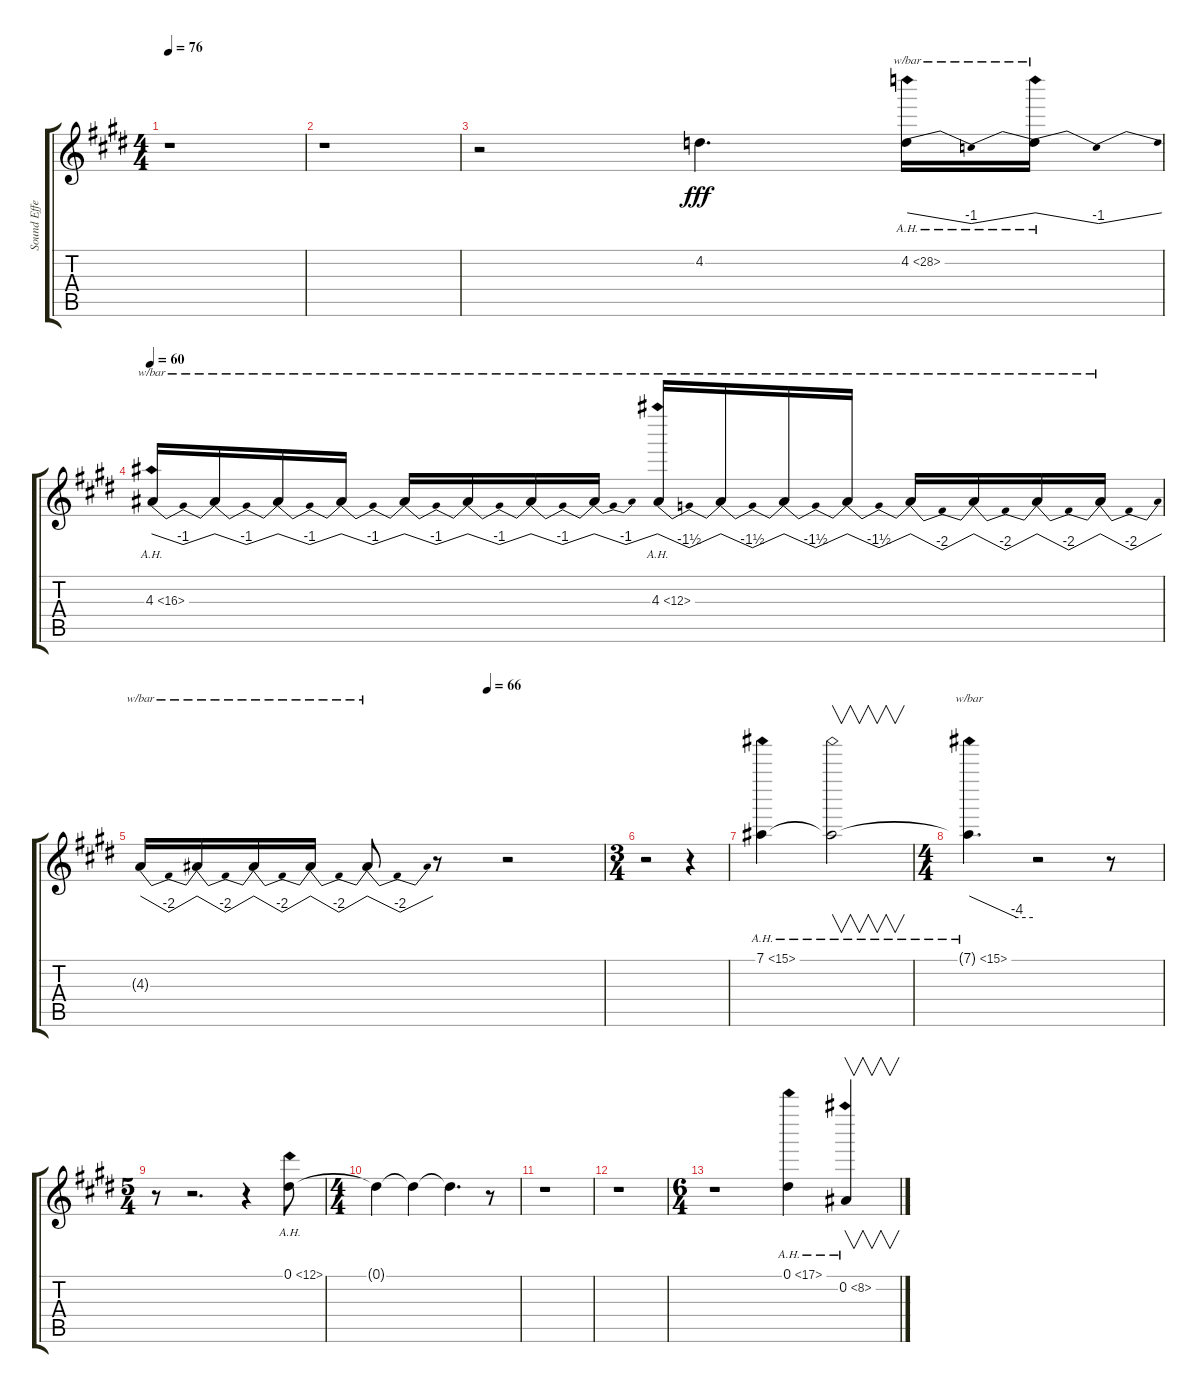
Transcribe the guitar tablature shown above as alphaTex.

\track ("Sound Effect" "Sound Effe") {instrument overdrivenguitar}
\staff {score tabs}
\tuning (Eb4 Bb3 Gb3 Db3 Ab2 Eb2) {hide}
\ts (4 4)
\tempo 76
\clef g2
\ks e
r.1{dy fff} |
r.1 |
r.2 4.2.4{d} 4.2{ah 24}.16{tbe (dip default 0 0 30 -4 60 0)} 4.2{ah 24 t}.16{tbe (dip default 0 0 30 -4 60 0)} |
\tempo 60
4.3{ah 12}.16{tbe (dip default 0 0 30 -4 60 0)} 4.3{t}.16{tbe (dip default 0 0 30 -4 60 0)} 4.3{t}.16{tbe (dip default 0 0 30 -4 60 0)} 4.3{t}.16{tbe (dip default 0 0 30 -4 60 0)} 4.3{t}.16{tbe (dip default 0 0 30 -4 60 0)} 4.3{t}.16{tbe (dip default 0 0 30 -4 60 0)} 4.3{t}.16{tbe (dip default 0 0 30 -4 60 0)} 4.3{t}.16{tbe (dip default 0 0 30 -4 60 0)} 4.3{ah 8}.16{tbe (dip default 0 0 30 -6 60 0)} 4.3{t}.16{tbe (dip default 0 0 30 -6 60 0)} 4.3{t}.16{tbe (dip default 0 0 30 -6 60 0)} 4.3{t}.16{tbe (dip default 0 0 30 -6 60 0)} 4.3{t}.16{tbe (dip default 0 0 30 -8 60 0)} 4.3{t}.16{tbe (dip default 0 0 30 -8 60 0)} 4.3{t}.16{tbe (dip default 0 0 30 -8 60 0)} 4.3{t}.16{tbe (dip default 0 0 30 -8 60 0)} |
\tempo (66 0.75)
4.3{t}.16{tbe (dip default 0 0 30 -8 60 0)} 4.3{t}.16{tbe (dip default 0 0 30 -8 60 0)} 4.3{t}.16{tbe (dip default 0 0 30 -8 60 0)} 4.3{t}.16{tbe (dip default 0 0 30 -8 60 0)} 4.3{t}.8{tbe (dip default 0 0 30 -8 60 0)} r.8 r.2 |
\ts (3 4)
r.2 r.4 |
7.1{ah 8}.4 7.1{ah 8 t}.2{v} |
\ts (4 4)
7.1{ah 8 t}.4{d tbe (custom default 0 0 45 -16 60 -16)} r.2 r.8 |
\ts (5 4)
r.8 r.2{d} r.4 0.1{ah 12}.8 |
\ts (4 4)
0.1{t}.4 0.1{t}.4 0.1{t}.4{d} r.8 |
r.1 |
r.1 |
\ts (6 4)
r.1 0.1{ah 17}.4 0.2{ah 8}.4{v}
